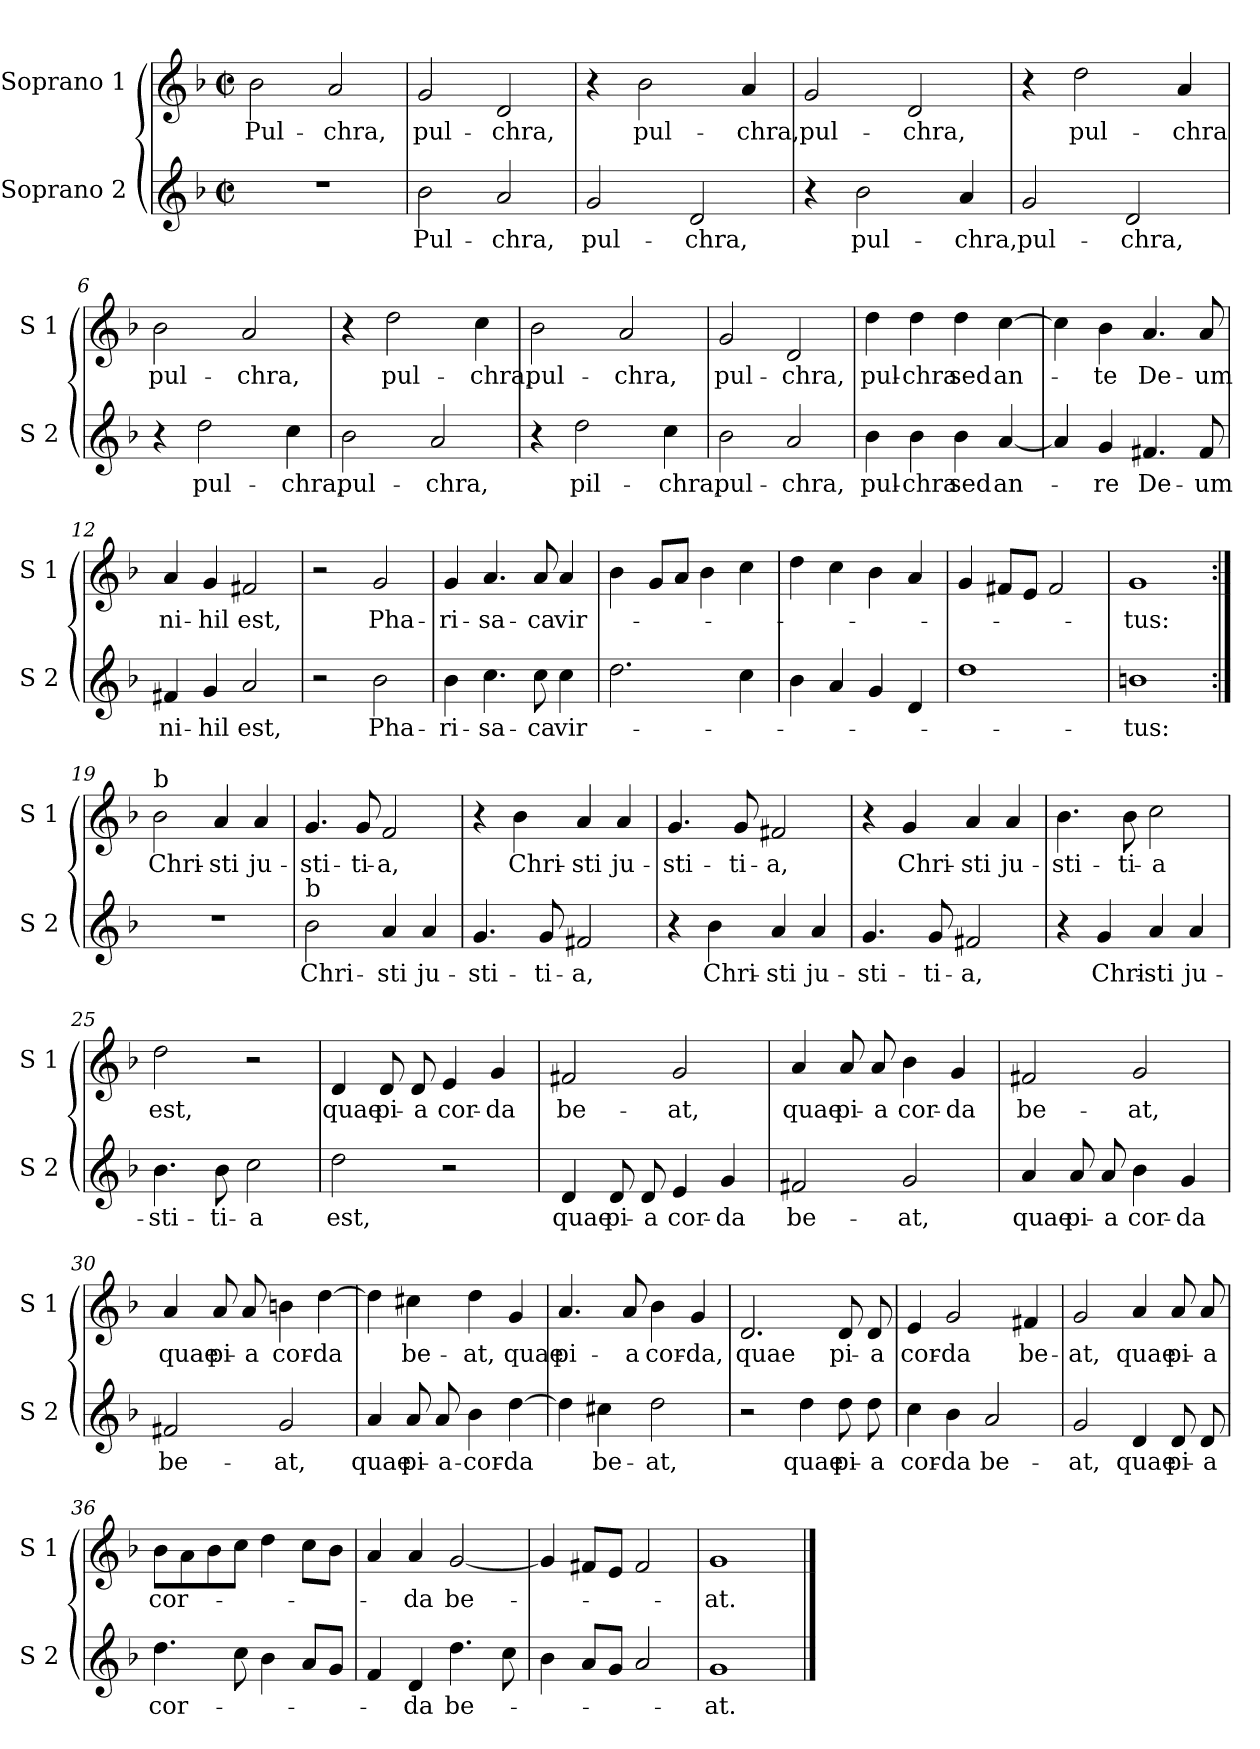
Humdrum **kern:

**kern	**text	**kern	**text
*part2	*part2	*part1	*part1
*staff2	*staff2	*staff1	*staff1
*I"Soprano 2	*	*I"Soprano 1	*
*I'S 2	*	*I'S 1	*
*clefG2	*	*clefG2	*
*k[b-]	*	*k[b-]	*
*F:	*	*F:	*
*M2/2	*	*M2/2	*
*met(c|)	*	*met(c|)	*
=1	=1	=1	=1
!	!	!	!LO:LY:b
1r	.	2b-\	Pul-
!	!	!	!LO:LY:b
.	.	2a/	-chra,
=2	=2	=2	=2
!	!LO:LY:b	!	!LO:LY:b
2b-\	Pul-	2g/	pul-
!	!LO:LY:b	!	!LO:LY:b
2a/	-chra,	2d/	-chra,
=3	=3	=3	=3
!	!LO:LY:b	!	!
2g/	pul-	4r	.
!	!	!	!LO:LY:b
.	.	2b-\	pul-
!	!LO:LY:b	!	!
2d/	-chra,	.	.
!	!	!	!LO:LY:b
.	.	4a/	-chra,
=4	=4	=4	=4
!	!	!	!LO:LY:b
4r	.	2g/	pul-
!	!LO:LY:b	!	!
2b-\	pul-	.	.
!	!	!	!LO:LY:b
.	.	2d/	-chra,
!	!LO:LY:b	!	!
4a/	-chra,	.	.
=5	=5	=5	=5
!	!LO:LY:b	!	!
2g/	pul-	4r	.
!	!	!	!LO:LY:b
.	.	2dd\	pul-
!	!LO:LY:b	!	!
2d/	-chra,	.	.
!	!	!	!LO:LY:b
.	.	4a/	-chra
!!LO:LB:g=z
=6	=6	=6	=6
!	!	!	!LO:LY:b
4r	.	2b-\	pul-
!	!LO:LY:b	!	!
2dd\	pul-	.	.
!	!	!	!LO:LY:b
.	.	2a/	-chra,
!	!LO:LY:b	!	!
4cc\	-chra,	.	.
=7	=7	=7	=7
!	!LO:LY:b	!	!
2b-\	pul-	4r	.
!	!	!	!LO:LY:b
.	.	2dd\	pul-
!	!LO:LY:b	!	!
2a/	-chra,	.	.
!	!	!	!LO:LY:b
.	.	4cc\	-chra,
=8	=8	=8	=8
!	!	!	!LO:LY:b
4r	.	2b-\	pul-
!	!LO:LY:b	!	!
2dd\	pil-	.	.
!	!	!	!LO:LY:b
.	.	2a/	-chra,
!	!LO:LY:b	!	!
4cc\	-chra,	.	.
=9	=9	=9	=9
!	!LO:LY:b	!	!LO:LY:b
2b-\	pul-	2g/	pul-
!	!LO:LY:b	!	!LO:LY:b
2a/	-chra,	2d/	-chra,
=10	=10	=10	=10
!	!LO:LY:b	!	!LO:LY:b
4b-\	pul-	4dd\	pul-
!	!LO:LY:b	!	!LO:LY:b
4b-\	-chra	4dd\	-chra
!	!LO:LY:b	!	!LO:LY:b
4b-\	sed	4dd\	sed
!	!LO:LY:b	!	!LO:LY:b
[4a/	an-	[4cc\	an-
!!LO:LB:g=z
=11	=11	=11	=11
4a/]	.	4cc\]	.
!	!LO:LY:b	!	!LO:LY:b
4g/	-re	4b-\	-te
!	!LO:LY:b	!	!LO:LY:b
4.f#X/	De-	4.a/	De-
!	!LO:LY:b	!	!LO:LY:b
8f#/	-um	8a/	-um
=12	=12	=12	=12
!	!LO:LY:b	!	!LO:LY:b
4f#X/	ni-	4a/	ni-
!	!LO:LY:b	!	!LO:LY:b
4g/	-hil	4g/	-hil
!	!LO:LY:b	!	!LO:LY:b
2a/	est,	2f#X/	est,
=13	=13	=13	=13
2r	.	2r	.
!	!LO:LY:b	!	!LO:LY:b
2b-\	Pha-	2g/	Pha-
=14	=14	=14	=14
!	!LO:LY:b	!	!LO:LY:b
4b-\	-ri-	4g/	-ri-
!	!LO:LY:b	!	!LO:LY:b
4.cc\	-sa-	4.a/	-sa-
!	!LO:LY:b	!	!LO:LY:b
8cc\	-ca	8a/	-ca
!	!LO:LY:b	!	!LO:LY:b
4cc\	vir-	4a/	vir-
=15	=15	=15	=15
2.dd\	.	4b-\	.
.	.	8g/L	.
.	.	8a/J	.
.	.	4b-\	.
4cc\	.	4cc\	.
!!LO:LB:g=z
=16	=16	=16	=16
4b-\	.	4dd\	.
4a/	.	4cc\	.
4g/	.	4b-\	.
4d/	.	4a/	.
=17	=17	=17	=17
1dd	.	4g/	.
.	.	8f#X/L	.
.	.	8e/J	.
.	.	2f#/	.
=18	=18	=18	=18
!	!LO:LY:b	!	!LO:LY:b
1bn	-tus:	1g	-tus:
=19:|!	=19:|!	=19:|!	=19:|!
!	!	!LO:TX:a:t=b	!
!	!	!	!LO:LY:b
1r	.	2b-\	Chri-
!	!	!	!LO:LY:b
.	.	4a/	-sti
!	!	!	!LO:LY:b
.	.	4a/	ju-
=20	=20	=20	=20
!LO:TX:a:t=b	!	!	!
!	!LO:LY:b	!	!LO:LY:b
2b-\	Chri-	4.g/	-sti-
!	!	!	!LO:LY:b
.	.	8g/	-ti-
!	!LO:LY:b	!	!LO:LY:b
4a/	-sti	2f/	-a,
!	!LO:LY:b	!	!
4a/	ju-	.	.
!!LO:LB:g=z
=21	=21	=21	=21
!	!LO:LY:b	!	!
4.g/	-sti-	4r	.
!	!	!	!LO:LY:b
.	.	4b-\	Chri-
!	!LO:LY:b	!	!
8g/	-ti-	.	.
!	!LO:LY:b	!	!LO:LY:b
2f#X/	-a,	4a/	-sti
!	!	!	!LO:LY:b
.	.	4a/	ju-
=22	=22	=22	=22
!	!	!	!LO:LY:b
4r	.	4.g/	-sti-
!	!LO:LY:b	!	!
4b-\	Chri-	.	.
!	!	!	!LO:LY:b
.	.	8g/	-ti-
!	!LO:LY:b	!	!LO:LY:b
4a/	-sti	2f#X/	-a,
!	!LO:LY:b	!	!
4a/	ju-	.	.
=23	=23	=23	=23
!	!LO:LY:b	!	!
4.g/	-sti-	4r	.
!	!	!	!LO:LY:b
.	.	4g/	Chri-
!	!LO:LY:b	!	!
8g/	-ti-	.	.
!	!LO:LY:b	!	!LO:LY:b
2f#X/	-a,	4a/	-sti
!	!	!	!LO:LY:b
.	.	4a/	ju-
=24	=24	=24	=24
!	!	!	!LO:LY:b
4r	.	4.b-\	-sti-
!	!LO:LY:b	!	!
4g/	Chri-	.	.
!	!	!	!LO:LY:b
.	.	8b-\	-ti-
!	!LO:LY:b	!	!LO:LY:b
4a/	-sti	2cc\	-a
!	!LO:LY:b	!	!
4a/	ju-	.	.
=25	=25	=25	=25
!	!LO:LY:b	!	!LO:LY:b
4.b-\	-sti-	2dd\	est,
!	!LO:LY:b	!	!
8b-\	-ti-	.	.
!	!LO:LY:b	!	!
2cc\	-a	2r	.
!!LO:PB:g=z
=26	=26	=26	=26
!	!LO:LY:b	!	!LO:LY:b
2dd\	est,	4d/	quae
!	!	!	!LO:LY:b
.	.	8d/	pi-
!	!	!	!LO:LY:b
.	.	8d/	-a
!	!	!	!LO:LY:b
2r	.	4e/	cor-
!	!	!	!LO:LY:b
.	.	4g/	-da
=27	=27	=27	=27
!	!LO:LY:b	!	!LO:LY:b
4d/	quae	2f#X/	be-
!	!LO:LY:b	!	!
8d/	pi-	.	.
!	!LO:LY:b	!	!
8d/	-a	.	.
!	!LO:LY:b	!	!LO:LY:b
4e/	cor-	2g/	-at,
!	!LO:LY:b	!	!
4g/	-da	.	.
=28	=28	=28	=28
!	!LO:LY:b	!	!LO:LY:b
2f#X/	be-	4a/	quae
!	!	!	!LO:LY:b
.	.	8a/	pi-
!	!	!	!LO:LY:b
.	.	8a/	-a
!	!LO:LY:b	!	!LO:LY:b
2g/	-at,	4b-\	cor-
!	!	!	!LO:LY:b
.	.	4g/	-da
=29	=29	=29	=29
!	!LO:LY:b	!	!LO:LY:b
4a/	quae	2f#X/	be-
!	!LO:LY:b	!	!
8a/	pi-	.	.
!	!LO:LY:b	!	!
8a/	-a	.	.
!	!LO:LY:b	!	!LO:LY:b
4b-\	cor-	2g/	-at,
!	!LO:LY:b	!	!
4g/	-da	.	.
=30	=30	=30	=30
!	!LO:LY:b	!	!LO:LY:b
2f#X/	be-	4a/	quae
!	!	!	!LO:LY:b
.	.	8a/	pi-
!	!	!	!LO:LY:b
.	.	8a/	-a
!	!LO:LY:b	!	!LO:LY:b
2g/	-at,	4bn\	cor-
!	!	!	!LO:LY:b
.	.	[4dd\	-da
!!LO:LB:g=z
=31	=31	=31	=31
!	!LO:LY:b	!	!
4a/	quae	4dd\]	.
!	!LO:LY:b	!	!LO:LY:b
8a/	pi-	4cc#X\	be-
!	!LO:LY:b	!	!
8a/	-a-	.	.
!	!LO:LY:b	!	!LO:LY:b
4b-\	-cor-	4dd\	-at,
!	!LO:LY:b	!	!LO:LY:b
[4dd\	-da	4g/	quae
=32	=32	=32	=32
!	!	!	!LO:LY:b
4dd\]	.	4.a/	pi-
!	!LO:LY:b	!	!
4cc#X\	be-	.	.
!	!	!	!LO:LY:b
.	.	8a/	-a
!	!LO:LY:b	!	!LO:LY:b
2dd\	-at,	4b-\	cor-
!	!	!	!LO:LY:b
.	.	4g/	-da,
=33	=33	=33	=33
!	!	!	!LO:LY:b
2r	.	2.d/	quae
!	!LO:LY:b	!	!
4dd\	quae	.	.
!	!LO:LY:b	!	!LO:LY:b
8dd\	pi-	8d/	pi-
!	!LO:LY:b	!	!LO:LY:b
8dd\	-a	8d/	-a
=34	=34	=34	=34
!	!LO:LY:b	!	!LO:LY:b
4cc\	cor-	4e/	cor-
!	!LO:LY:b	!	!LO:LY:b
4b-\	-da	2g/	-da
!	!LO:LY:b	!	!
2a/	be-	.	.
!	!	!	!LO:LY:b
.	.	4f#X/	be-
=35	=35	=35	=35
!	!LO:LY:b	!	!LO:LY:b
2g/	-at,	2g/	-at,
!	!LO:LY:b	!	!LO:LY:b
4d/	quae	4a/	quae
!	!LO:LY:b	!	!LO:LY:b
8d/	pi-	8a/	pi-
!	!LO:LY:b	!	!LO:LY:b
8d/	-a	8a/	-a
!!LO:LB:g=z
=36	=36	=36	=36
!	!LO:LY:b	!	!LO:LY:b
4.dd\	cor-	8b-\L	cor-
.	.	8a\	.
.	.	8b-\	.
8cc\	.	8cc\J	.
4b-\	.	4dd\	.
8a/L	.	8cc\L	.
8g/J	.	8b-\J	.
=37	=37	=37	=37
4f/	.	4a/	.
!	!LO:LY:b	!	!LO:LY:b
4d/	-da	4a/	-da
!	!LO:LY:b	!	!LO:LY:b
4.dd\	be-	[2g/	be-
8cc\	.	.	.
=38	=38	=38	=38
4b-\	.	4g/]	.
8a/L	.	8f#X/L	.
8g/J	.	8e/J	.
2a/	.	2f#/	.
=39	=39	=39	=39
!	!LO:LY:b	!	!LO:LY:b
1g	-at.	1g	-at.
==	==	==	==
*-	*-	*-	*-
